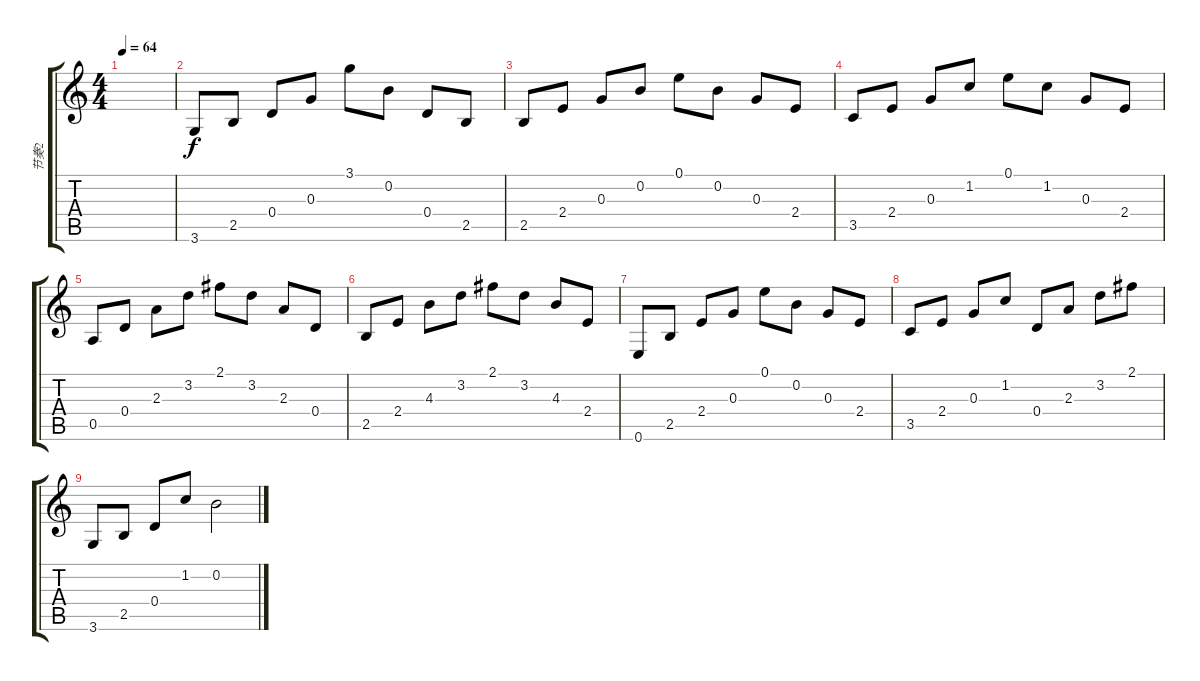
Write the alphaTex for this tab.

\track ("节奏2" "节奏2") {instrument acousticguitarsteel}
\staff {score tabs}
\tuning (E4 B3 G3 D3 A2 E2) {hide}
\ts (4 4)
\tempo 64
\clef g2
\ks c
|
3.6.8 2.5.8 0.4.8 0.3.8 3.1.8 0.2.8 0.4.8 2.5.8 |
2.5.8 2.4.8 0.3.8 0.2.8 0.1.8 0.2.8 0.3.8 2.4.8 |
3.5.8 2.4.8 0.3.8 1.2.8 0.1.8 1.2.8 0.3.8 2.4.8 |
0.5.8 0.4.8 2.3.8 3.2.8 2.1.8 3.2.8 2.3.8 0.4.8 |
2.5.8 2.4.8 4.3.8 3.2.8 2.1.8 3.2.8 4.3.8 2.4.8 |
0.6.8 2.5.8 2.4.8 0.3.8 0.1.8 0.2.8 0.3.8 2.4.8 |
3.5.8 2.4.8 0.3.8 1.2.8 0.4.8 2.3.8 3.2.8 2.1.8 |
3.6.8 2.5.8 0.4.8 1.2.8 0.2.2
